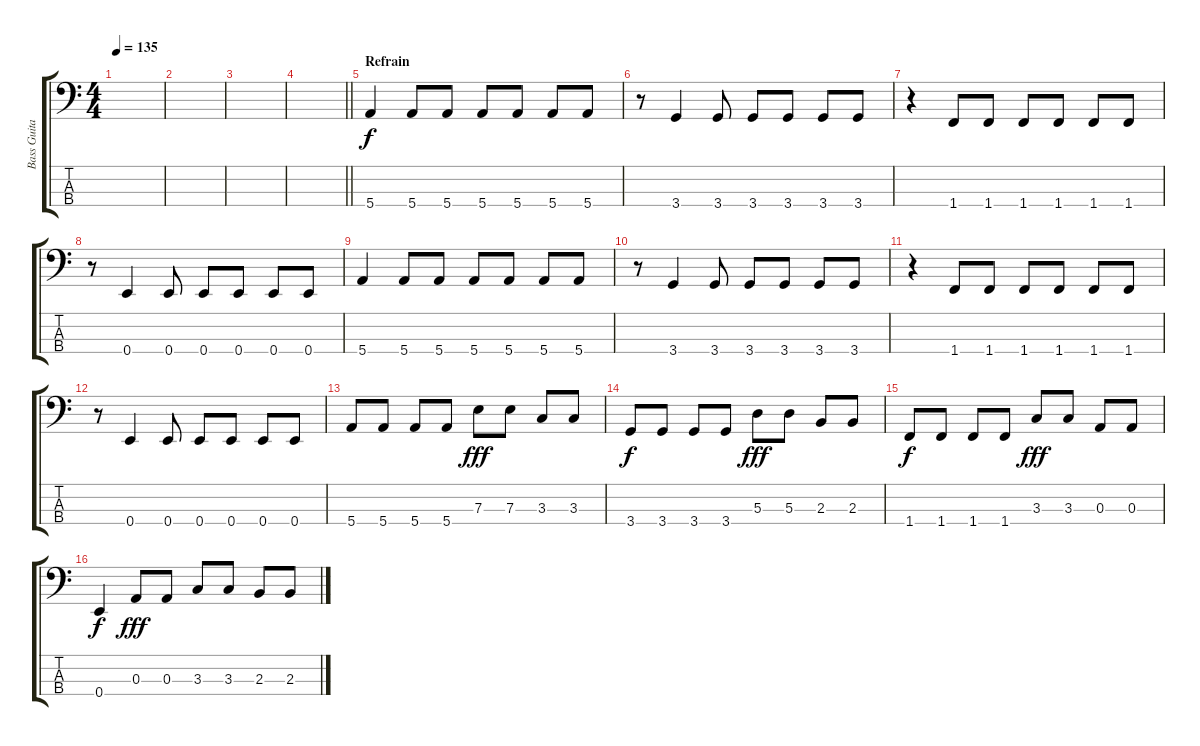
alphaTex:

\track ("Bass Guitar" "Bass Guita") {instrument electricbassfinger}
\staff {score tabs}
\tuning (G2 D2 A1 E1) {hide}
\ts (4 4)
\tempo 135
\clef f4
\ks c
|
|
|
\barLineRight lightlight
|
\section ("" "Refrain")
5.4.4 5.4.8 5.4.8 5.4.8 5.4.8 5.4.8 5.4.8 |
r.8 3.4.4 3.4.8 3.4.8 3.4.8 3.4.8 3.4.8 |
r.4 1.4.8 1.4.8 1.4.8 1.4.8 1.4.8 1.4.8 |
r.8 0.4.4 0.4.8 0.4.8 0.4.8 0.4.8 0.4.8 |
5.4.4 5.4.8 5.4.8 5.4.8 5.4.8 5.4.8 5.4.8 |
r.8 3.4.4 3.4.8 3.4.8 3.4.8 3.4.8 3.4.8 |
r.4 1.4.8 1.4.8 1.4.8 1.4.8 1.4.8 1.4.8 |
r.8 0.4.4 0.4.8 0.4.8 0.4.8 0.4.8 0.4.8 |
5.4.8 5.4.8 5.4.8 5.4.8 7.3.8{dy fff} 7.3.8 3.3.8 3.3.8 |
3.4.8{dy f} 3.4.8 3.4.8 3.4.8 5.3.8{dy fff} 5.3.8 2.3.8 2.3.8 |
1.4.8{dy f} 1.4.8 1.4.8 1.4.8 3.3.8{dy fff} 3.3.8 0.3.8 0.3.8 |
0.4.4{dy f} 0.3.8{dy fff} 0.3.8 3.3.8 3.3.8 2.3.8 2.3.8
